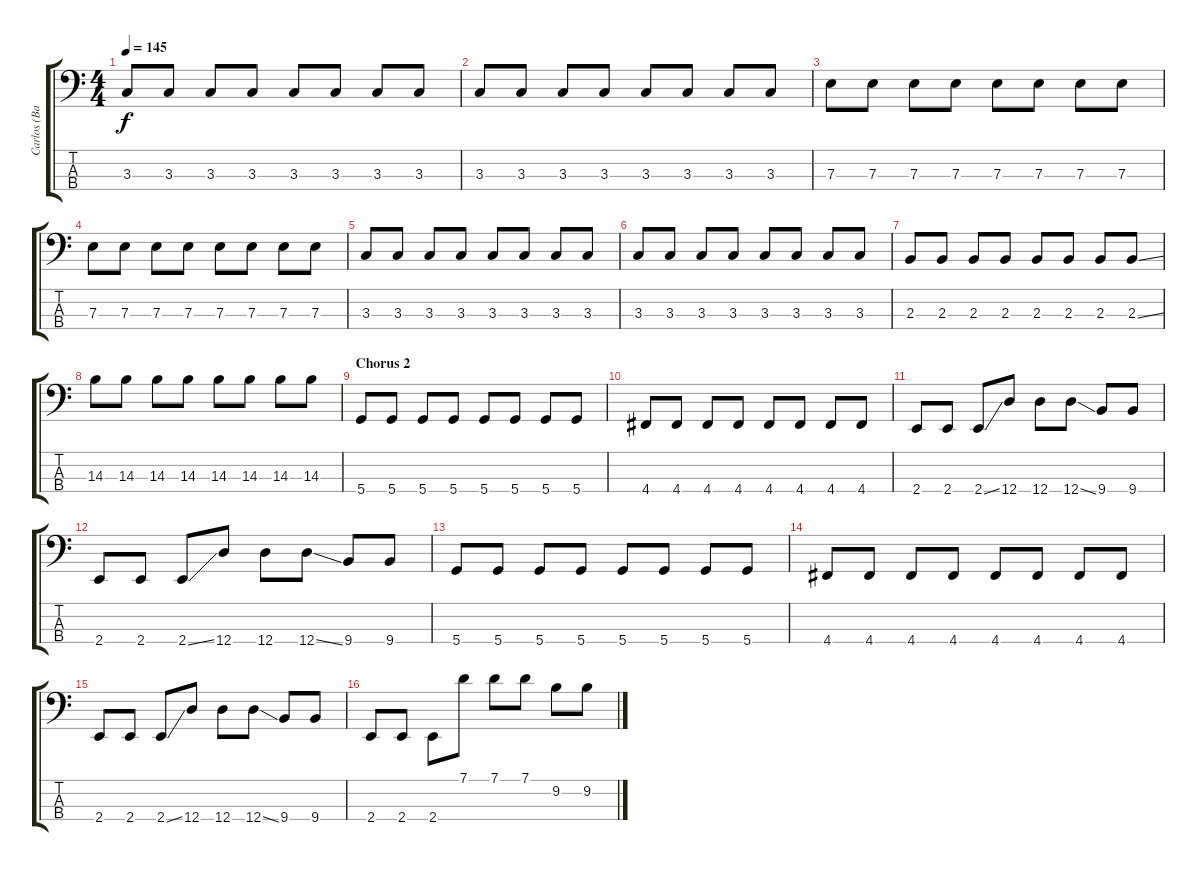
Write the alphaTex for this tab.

\track ("Carlos (Bass)" "Carlos (Ba") {instrument electricbasspick}
\staff {score tabs}
\tuning (G2 D2 A1 D1) {hide}
\ts (4 4)
\tempo 145
\clef f4
\ks c
3.3.8{dy f} 3.3.8 3.3.8 3.3.8 3.3.8 3.3.8 3.3.8 3.3.8 |
3.3.8 3.3.8 3.3.8 3.3.8 3.3.8 3.3.8 3.3.8 3.3.8 |
7.3.8 7.3.8 7.3.8 7.3.8 7.3.8 7.3.8 7.3.8 7.3.8 |
7.3.8 7.3.8 7.3.8 7.3.8 7.3.8 7.3.8 7.3.8 7.3.8 |
3.3.8 3.3.8 3.3.8 3.3.8 3.3.8 3.3.8 3.3.8 3.3.8 |
3.3.8 3.3.8 3.3.8 3.3.8 3.3.8 3.3.8 3.3.8 3.3.8 |
2.3.8 2.3.8 2.3.8 2.3.8 2.3.8 2.3.8 2.3.8 2.3{ss}.8 |
14.3.8 14.3.8 14.3.8 14.3.8 14.3.8 14.3.8 14.3.8 14.3.8 |
\section ("" "Chorus 2")
5.4.8 5.4.8 5.4.8 5.4.8 5.4.8 5.4.8 5.4.8 5.4.8 |
4.4.8 4.4.8 4.4.8 4.4.8 4.4.8 4.4.8 4.4.8 4.4.8 |
2.4.8 2.4.8 2.4{ss}.8 12.4.8 12.4.8 12.4{ss}.8 9.4.8 9.4.8 |
2.4.8 2.4.8 2.4{ss}.8 12.4.8 12.4.8 12.4{ss}.8 9.4.8 9.4.8 |
5.4.8 5.4.8 5.4.8 5.4.8 5.4.8 5.4.8 5.4.8 5.4.8 |
4.4.8 4.4.8 4.4.8 4.4.8 4.4.8 4.4.8 4.4.8 4.4.8 |
2.4.8 2.4.8 2.4{ss}.8 12.4.8 12.4.8 12.4{ss}.8 9.4.8 9.4.8 |
2.4.8 2.4.8 2.4.8 7.1.8 7.1.8 7.1.8 9.2.8 9.2.8
